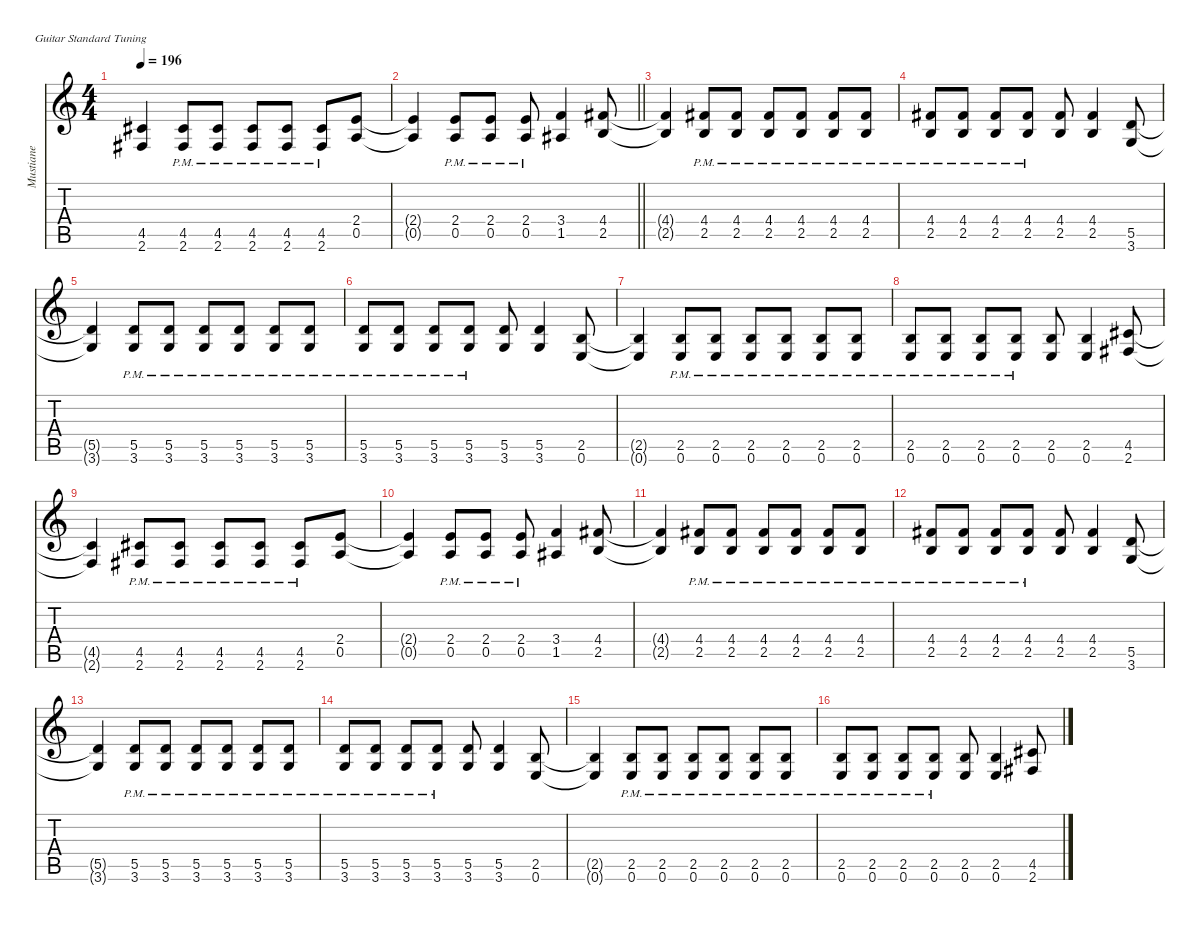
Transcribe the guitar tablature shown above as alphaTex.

\defaultSystemsLayout 4
\hideDynamics
\bracketExtendMode nobrackets
\firstSystemTrackNameMode fullname
\otherSystemsTrackNameOrientation horizontal
\track ("Mustiane" "dist.guit.") {defaultSystemsLayout 16 instrument distortionguitar}
\staff {score tabs}
\tuning (E4 B3 G3 D3 A2 E2)
\ts (4 4)
\tempo 196
\clef g2
\ks c
(4.5{t acc #} 2.6{t acc #}).4{dy f beam Up} (4.5{pm acc #} 2.6{pm acc #}).8{beam Up} (4.5{pm acc #} 2.6{pm acc #}).8{beam Up} (4.5{pm acc #} 2.6{pm acc #}).8{beam Up} (4.5{pm acc #} 2.6{pm acc #}).8{beam Up} (4.5{pm acc #} 2.6{pm acc #}).8{beam Up} (2.4 0.5).8{beam Up} |
\barLineRight lightlight
(2.4{t} 0.5{t}).4{beam Up} (2.4{pm} 0.5{pm}).8{beam Up} (2.4{pm} 0.5{pm}).8{beam Up} (2.4{pm} 0.5{pm}).8{beam Up} (3.4 1.5{acc #}).4{beam Up} (4.4{acc #} 2.5).8{beam Up} |
(4.4{t acc #} 2.5{t}).4{beam Up} (4.4{pm acc #} 2.5{pm}).8{beam Up} (4.4{pm acc #} 2.5{pm}).8{beam Up} (4.4{pm acc #} 2.5{pm}).8{beam Up} (4.4{pm acc #} 2.5{pm}).8{beam Up} (4.4{pm acc #} 2.5{pm}).8{beam Up} (4.4{pm acc #} 2.5{pm}).8{beam Up} |
(4.4{pm acc #} 2.5{pm}).8{beam Up} (4.4{pm acc #} 2.5{pm}).8{beam Up} (4.4{pm acc #} 2.5{pm}).8{beam Up} (4.4{pm acc #} 2.5{pm}).8{beam Up} (4.4{acc #} 2.5).8{beam Up} (4.4{acc #} 2.5).4{beam Up} (5.5 3.6).8{beam Up} |
(5.5{t} 3.6{t}).4{beam Up} (5.5{pm} 3.6{pm}).8{beam Up} (5.5{pm} 3.6{pm}).8{beam Up} (5.5{pm} 3.6{pm}).8{beam Up} (5.5{pm} 3.6{pm}).8{beam Up} (5.5{pm} 3.6{pm}).8{beam Up} (5.5{pm} 3.6{pm}).8{beam Up} |
(5.5{pm} 3.6{pm}).8{beam Up} (5.5{pm} 3.6{pm}).8{beam Up} (5.5{pm} 3.6{pm}).8{beam Up} (5.5{pm} 3.6{pm}).8{beam Up} (5.5 3.6).8{beam Up} (5.5 3.6).4{beam Up} (2.5 0.6).8{beam Up} |
(2.5{t} 0.6{t}).4{beam Up} (2.5{pm} 0.6{pm}).8{beam Up} (2.5{pm} 0.6{pm}).8{beam Up} (2.5{pm} 0.6{pm}).8{beam Up} (2.5{pm} 0.6{pm}).8{beam Up} (2.5{pm} 0.6{pm}).8{beam Up} (2.5{pm} 0.6{pm}).8{beam Up} |
(2.5{pm} 0.6{pm}).8{beam Up} (2.5{pm} 0.6{pm}).8{beam Up} (2.5{pm} 0.6{pm}).8{beam Up} (2.5{pm} 0.6{pm}).8{beam Up} (2.5 0.6).8{beam Up} (2.5 0.6).4{beam Up} (4.5{acc #} 2.6{acc #}).8{beam Up} |
(4.5{t acc #} 2.6{t acc #}).4{beam Up} (4.5{pm acc #} 2.6{pm acc #}).8{beam Up} (4.5{pm acc #} 2.6{pm acc #}).8{beam Up} (4.5{pm acc #} 2.6{pm acc #}).8{beam Up} (4.5{pm acc #} 2.6{pm acc #}).8{beam Up} (4.5{pm acc #} 2.6{pm acc #}).8{beam Up} (2.4 0.5).8{beam Up} |
(2.4{t} 0.5{t}).4{beam Up} (2.4{pm} 0.5{pm}).8{beam Up} (2.4{pm} 0.5{pm}).8{beam Up} (2.4{pm} 0.5{pm}).8{beam Up} (3.4 1.5{acc #}).4{beam Up} (4.4{acc #} 2.5).8{beam Up} |
(4.4{t acc #} 2.5{t}).4{beam Up} (4.4{pm acc #} 2.5{pm}).8{beam Up} (4.4{pm acc #} 2.5{pm}).8{beam Up} (4.4{pm acc #} 2.5{pm}).8{beam Up} (4.4{pm acc #} 2.5{pm}).8{beam Up} (4.4{pm acc #} 2.5{pm}).8{beam Up} (4.4{pm acc #} 2.5{pm}).8{beam Up} |
(4.4{pm acc #} 2.5{pm}).8{beam Up} (4.4{pm acc #} 2.5{pm}).8{beam Up} (4.4{pm acc #} 2.5{pm}).8{beam Up} (4.4{pm acc #} 2.5{pm}).8{beam Up} (4.4{acc #} 2.5).8{beam Up} (4.4{acc #} 2.5).4{beam Up} (5.5 3.6).8{beam Up} |
(5.5{t} 3.6{t}).4{beam Up} (5.5{pm} 3.6{pm}).8{beam Up} (5.5{pm} 3.6{pm}).8{beam Up} (5.5{pm} 3.6{pm}).8{beam Up} (5.5{pm} 3.6{pm}).8{beam Up} (5.5{pm} 3.6{pm}).8{beam Up} (5.5{pm} 3.6{pm}).8{beam Up} |
(5.5{pm} 3.6{pm}).8{beam Up} (5.5{pm} 3.6{pm}).8{beam Up} (5.5{pm} 3.6{pm}).8{beam Up} (5.5{pm} 3.6{pm}).8{beam Up} (5.5 3.6).8{beam Up} (5.5 3.6).4{beam Up} (2.5 0.6).8{beam Up} |
(2.5{t} 0.6{t}).4{beam Up} (2.5{pm} 0.6{pm}).8{beam Up} (2.5{pm} 0.6{pm}).8{beam Up} (2.5{pm} 0.6{pm}).8{beam Up} (2.5{pm} 0.6{pm}).8{beam Up} (2.5{pm} 0.6{pm}).8{beam Up} (2.5{pm} 0.6{pm}).8{beam Up} |
(2.5{pm} 0.6{pm}).8{beam Up} (2.5{pm} 0.6{pm}).8{beam Up} (2.5{pm} 0.6{pm}).8{beam Up} (2.5{pm} 0.6{pm}).8{beam Up} (2.5 0.6).8{beam Up} (2.5 0.6).4{beam Up} (4.5{acc #} 2.6{acc #}).8{beam Up}
